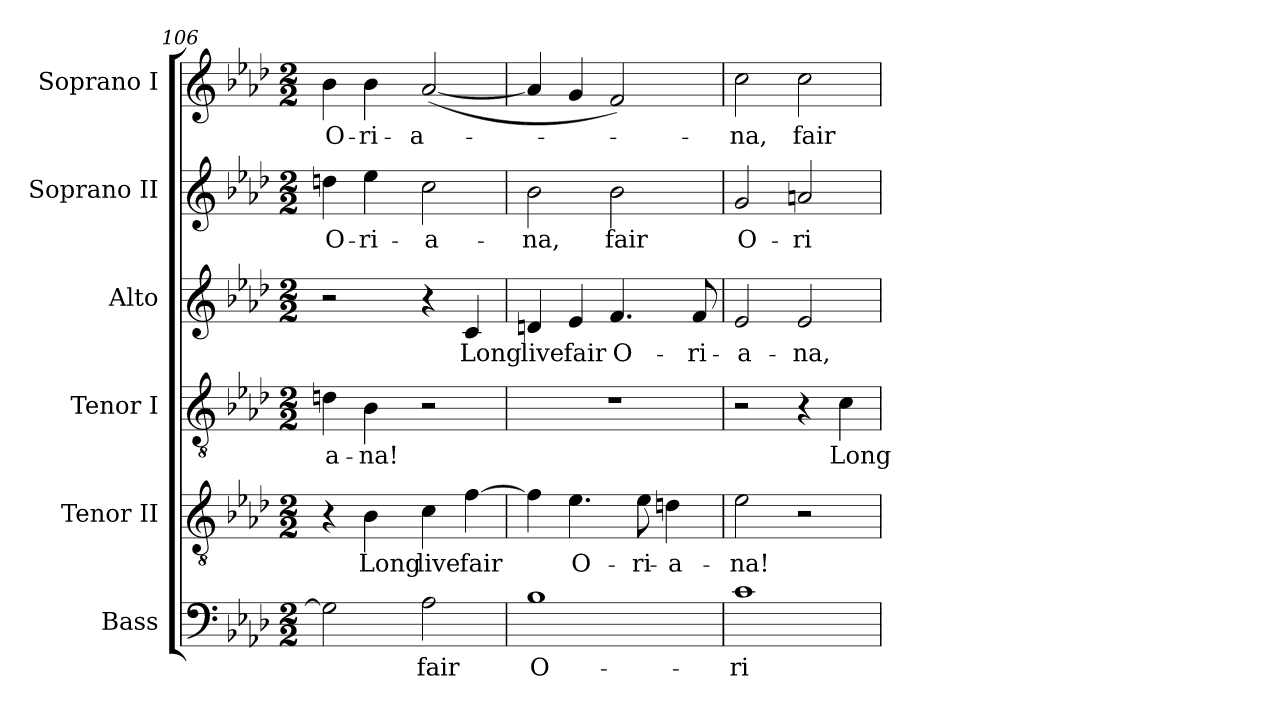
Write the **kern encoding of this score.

**kern	**text	**kern	**text	**kern	**text	**kern	**text	**kern	**text	**kern	**text
*part6	*part6	*part5	*part5	*part4	*part4	*part3	*part3	*part2	*part2	*part1	*part1
*staff6	*staff6	*staff5	*staff5	*staff4	*staff4	*staff3	*staff3	*staff2	*staff2	*staff1	*staff1
*I"Bass	*	*I"Tenor II	*	*I"Tenor I	*	*I"Alto	*	*I"Soprano II	*	*I"Soprano I	*
*I'B.	*	*I'T. II	*	*I'T. I	*	*I'A.	*	*I'S. II	*	*I'S. I	*
!!LO:PB:g=z
*clefF4	*	*clefGv2	*	*clefGv2	*	*clefG2	*	*clefG2	*	*clefG2	*
*	*	*ITrd7c12	*	*ITrd7c12	*	*	*	*	*	*	*
*k[b-e-a-d-]	*	*k[b-e-a-d-]	*	*k[b-e-a-d-]	*	*k[b-e-a-d-]	*	*k[b-e-a-d-]	*	*k[b-e-a-d-]	*
*A-:	*	*A-:	*	*A-:	*	*A-:	*	*A-:	*	*A-:	*
*M2/2	*	*M2/2	*	*M2/2	*	*M2/2	*	*M2/2	*	*M2/2	*
=106	=106	=106	=106	=106	=106	=106	=106	=106	=106	=106	=106
!	!	!	!	!	!LO:LY:b:color=#000000	!	!	!	!	!	!
*	*	*	*	*	*	*^	*	*	*	*	*
!	!	!	!	!	!	!	!	!	!	!LO:LY:b:color=#000000	!	!
!	!	!	!	!	!	!	!	!	!	!	!	!LO:LY:b:color=#000000
2Gi\]	.	4r	.	4Dni\	-a-	2r	2ryy	.	4ddni\	O-	4b-i\	O-
!	!	!	!LO:LY:b:color=#000000	!	!	!	!	!	!	!	!	!
!	!	!	!	!	!LO:LY:b:color=#000000	!	!	!	!	!	!	!
!	!	!	!	!	!	!	!	!	!	!LO:LY:b:color=#000000	!	!
!	!	!	!	!	!	!	!	!	!	!	!	!LO:LY:b:color=#000000
.	.	4BB-i\	Long	4BB-i\	-na!	.	.	.	4ee-i\	-ri-	4b-i\	-ri-
!	!LO:LY:b:color=#000000	!	!	!	!	!	!	!	!	!	!	!
!	!	!	!LO:LY:b:color=#000000	!	!	!	!	!	!	!	!	!
!	!	!	!	!	!	!	!	!	!	!LO:LY:b:color=#000000	!	!
!	!	!	!	!	!	!	!	!	!	!	!	!LO:LY:b:color=#000000
2A-i\	fair	4Ci\	live	2r	.	4r	4ryy	.	2cci\	-a-	([<2a-i/	-a-
!	!	!	!LO:LY:b:color=#000000	!	!	!	!	!	!	!	!	!
!	!	!	!	!	!	!	!	!LO:LY:b:color=#000000	!	!	!	!
.	.	[>4Fi\	fair	.	.	4ci/	4ryy	Long	.	.	.	.
*	*	*	*	*	*	*v	*v	*	*	*	*	*
=107	=107	=107	=107	=107	=107	=107	=107	=107	=107	=107	=107
*	*	*	*	*	*	*^	*	*	*	*	*
!	!LO:LY:b:color=#000000	!	!	!	!	!	!	!	!	!	!	!
*	*	*	*	*	*	*v	*v	*	*	*	*	*
*	*	*	*	*	*	*^	*	*	*	*	*
!	!	!	!	!	!	!	!	!LO:LY:b:color=#000000	!	!	!	!
*	*	*	*	*	*	*v	*v	*	*	*	*	*
*	*	*	*	*	*	*^	*	*	*	*	*
!	!	!	!	!	!	!	!	!	!	!LO:LY:b:color=#000000	!	!
*	*	*	*	*	*	*v	*v	*	*	*	*	*
1B-i	O-	4Fi\]	.	1r	.	4dni/	live	2b-i\	-na,	4a-i/]	.
!	!	!	!LO:LY:b:color=#000000	!	!	!	!	!	!	!	!
!	!	!	!	!	!	!	!LO:LY:b:color=#000000	!	!	!	!
.	.	4.E-i\	O-	.	.	4e-i/	fair	.	.	4gi/	.
!	!	!	!	!	!	!	!LO:LY:b:color=#000000	!	!	!	!
!	!	!	!	!	!	!	!	!	!LO:LY:b:color=#000000	!	!
.	.	.	.	.	.	4.fi/	O-	2b-i\	fair	2fi/)	.
!	!	!	!LO:LY:b:color=#000000	!	!	!	!	!	!	!	!
.	.	8E-i\	-ri-	.	.	.	.	.	.	.	.
!	!	!	!LO:LY:b:color=#000000	!	!	!	!	!	!	!	!
.	.	4Dni\	-a-	.	.	.	.	.	.	.	.
!	!	!	!	!	!	!	!LO:LY:b:color=#000000	!	!	!	!
.	.	.	.	.	.	8fi/	-ri-	.	.	.	.
=108	=108	=108	=108	=108	=108	=108	=108	=108	=108	=108	=108
!	!LO:LY:b:color=#000000	!	!	!	!	!	!	!	!	!	!
!	!	!	!LO:LY:b:color=#000000	!	!	!	!	!	!	!	!
!	!	!	!	!	!	!	!LO:LY:b:color=#000000	!	!	!	!
!	!	!	!	!	!	!	!	!	!LO:LY:b:color=#000000	!	!
!	!	!	!	!	!	!	!	!	!	!	!LO:LY:b:color=#000000
1ci	-ri-	2E-i\	-na!	2r	.	2e-i/	-a-	2gi/	O-	2cci\	-na,
!	!	!	!	!	!	!	!LO:LY:b:color=#000000	!	!	!	!
!	!	!	!	!	!	!	!	!	!LO:LY:b:color=#000000	!	!
!	!	!	!	!	!	!	!	!	!	!	!LO:LY:b:color=#000000
.	.	2r	.	4r	.	2e-i/	-na,	2ani/	-ri-	2cci\	fair
!	!	!	!	!	!LO:LY:b:color=#000000	!	!	!	!	!	!
.	.	.	.	4Ci\	Long	.	.	.	.	.	.
=	=	=	=	=	=	=	=	=	=	=	=
*-	*-	*-	*-	*-	*-	*-	*-	*-	*-	*-	*-
